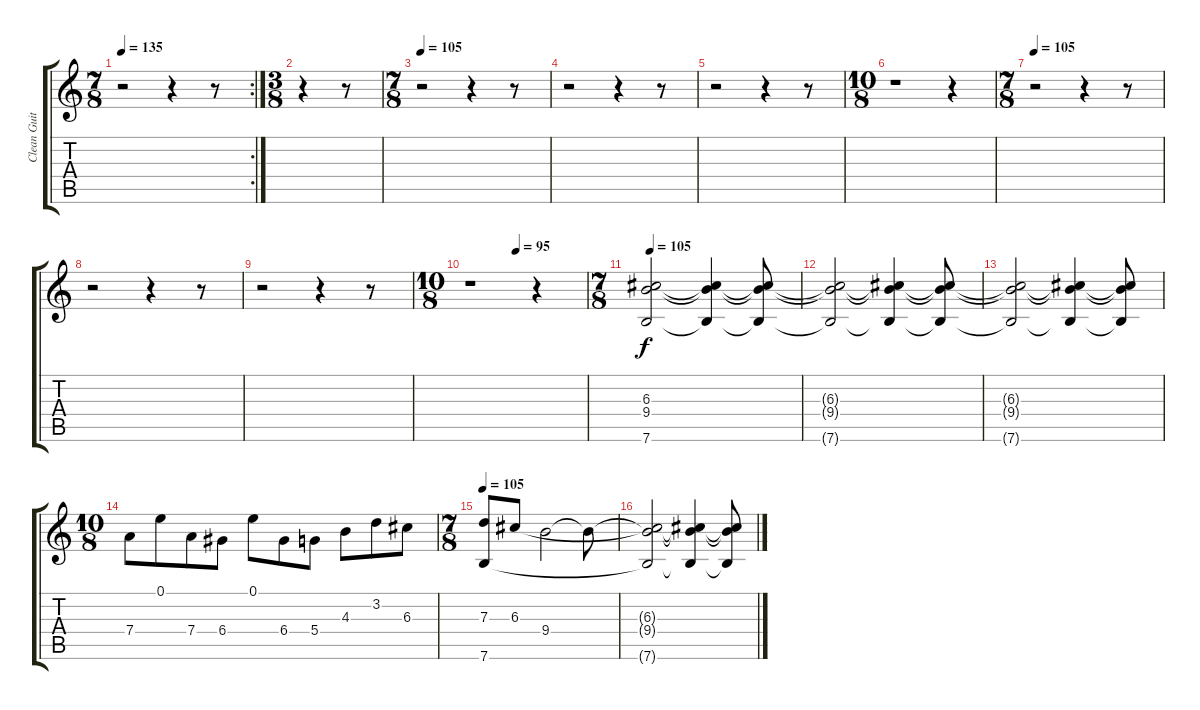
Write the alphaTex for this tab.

\track ("Clean Guitar" "Clean Guit") {instrument acousticguitarnylon}
\staff {score tabs}
\tuning (E4 B3 G3 D3 A2 E2) {hide}
\rc 2
\ts (7 8)
\tempo 135
\clef g2
\ks c
r.2{dy f} r.4 r.8 |
\ts (3 8)
r.4 r.8 |
\ts (7 8)
\tempo 105
r.2 r.4 r.8 |
r.2 r.4 r.8 |
r.2 r.4 r.8 |
\ts (10 8)
r.1 r.4 |
\ts (7 8)
\tempo 105
r.2 r.4 r.8 |
r.2 r.4 r.8 |
r.2 r.4 r.8 |
\ts (10 8)
\tempo (95 0.4)
r.1 r.4 |
\ts (7 8)
\tempo 105
(6.3 9.4 7.6).2 (6.3{t} 9.4{t} 7.6{t}).4 (6.3{t} 9.4{t} 7.6{t}).8 |
(6.3{t} 9.4{t} 7.6{t}).2 (6.3{t} 9.4{t} 7.6{t}).4 (6.3{t} 9.4{t} 7.6{t}).8 |
(6.3{t} 9.4{t} 7.6{t}).2 (6.3{t} 9.4{t} 7.6{t}).4 (6.3{t} 9.4{t} 7.6{t}).8 |
\ts (10 8)
7.4.8 0.1.8 7.4.8 6.4.8 0.1.8 6.4.8 5.4.8 4.3.8 3.2.8 6.3.8 |
\ts (7 8)
\tempo 105
(7.3 7.6).8 6.3.8 9.4.2 9.4{t}.8 |
(6.3{t} 9.4{t} 7.6{t}).2 (6.3{t} 9.4{t} 7.6{t}).4 (6.3{t} 9.4{t} 7.6{t}).8
